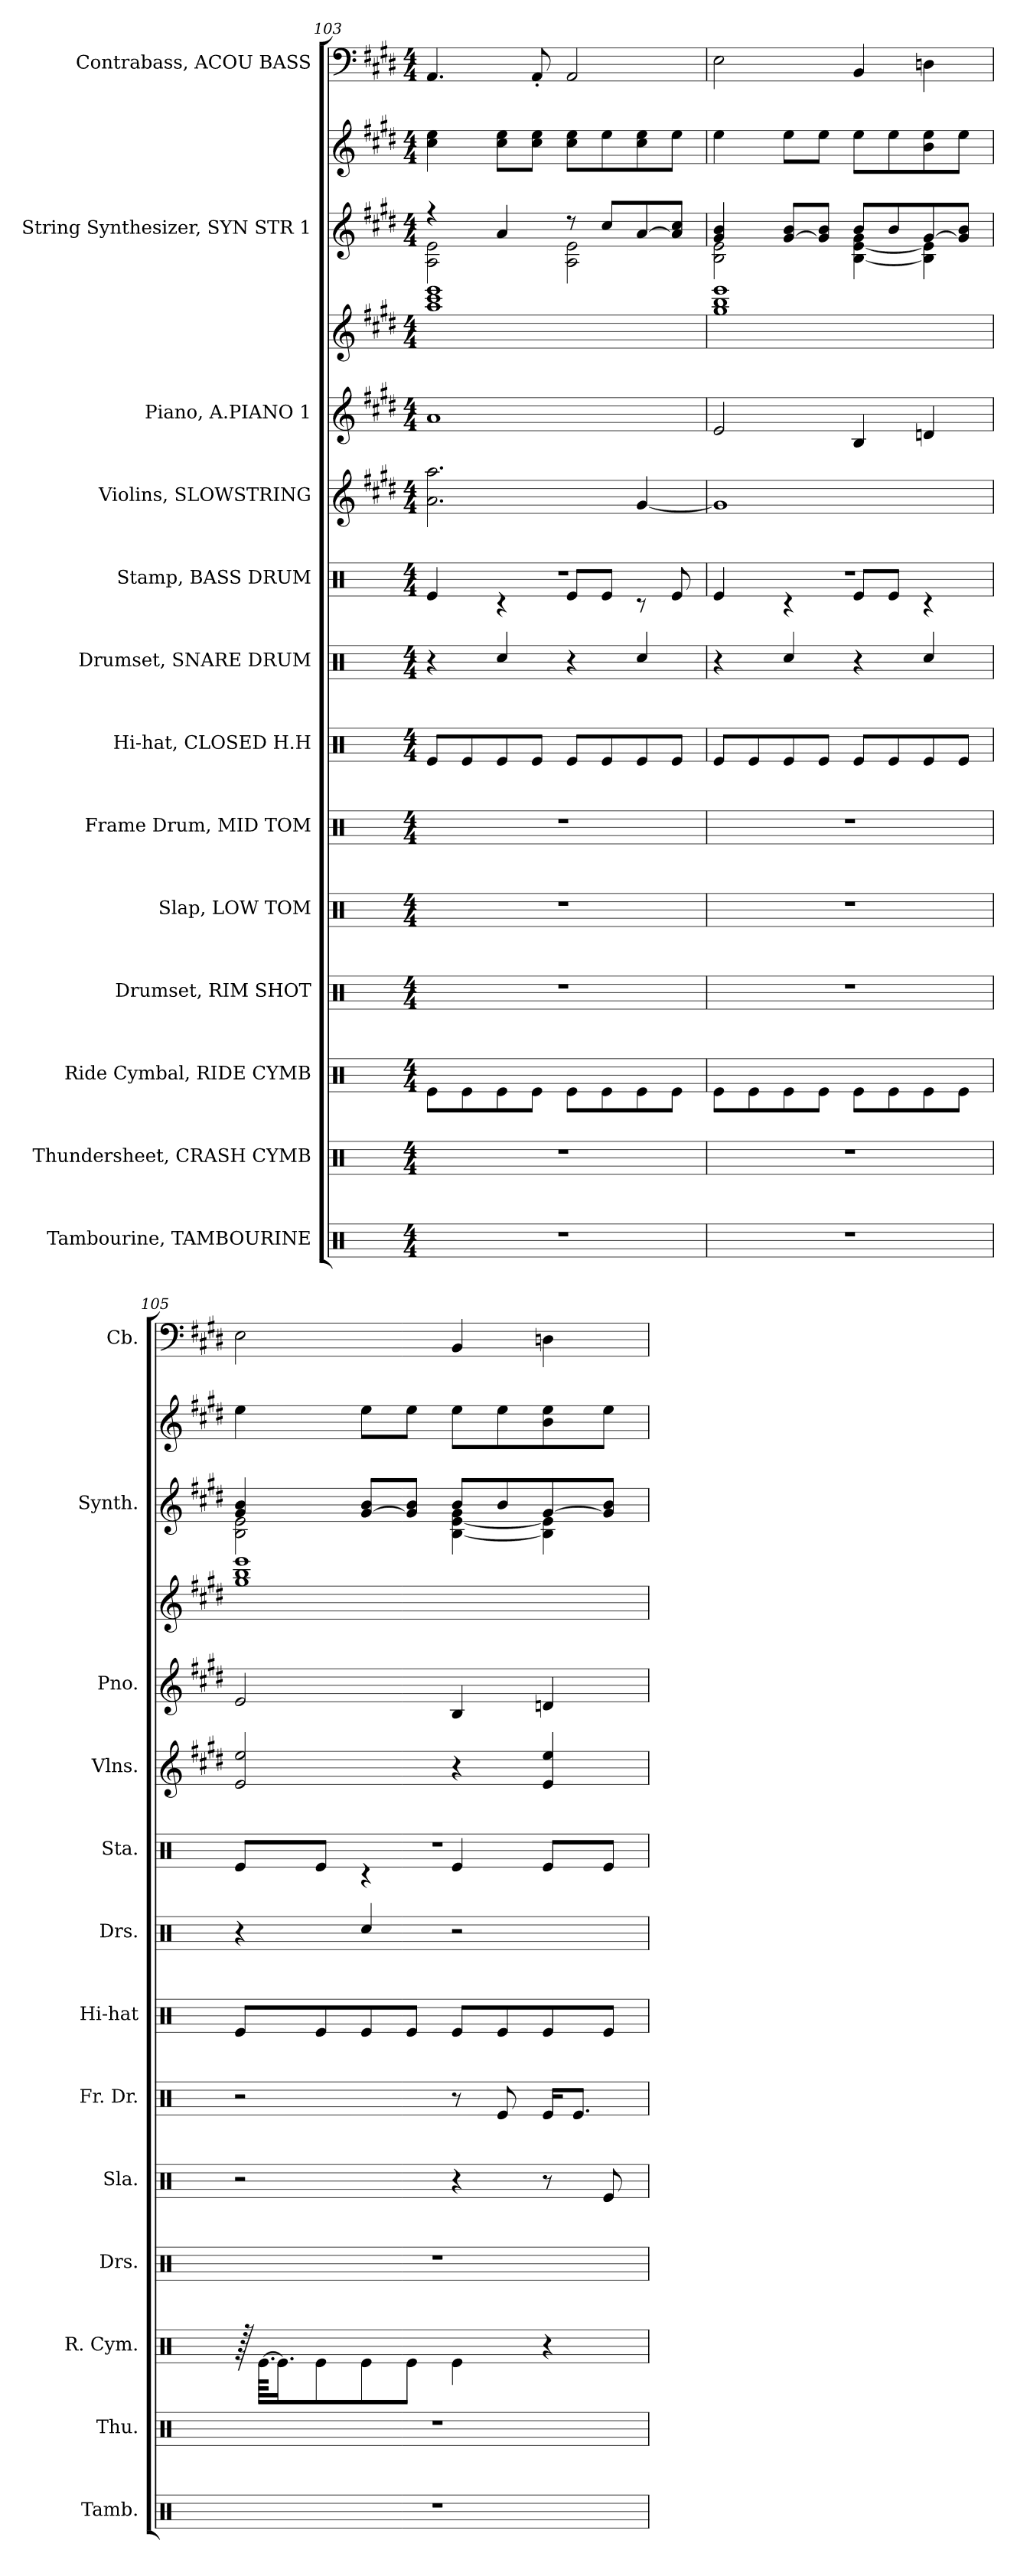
**kern	**kern	**kern	**kern	**kern	**kern	**kern	**kern	**kern	**kern	**kern	**kern	**kern	**kern	**kern
*part13	*part12	*part11	*part10	*part9	*part8	*part7	*part6	*part5	*part4	*part3	*part3	*part2	*part2	*part1
*staff15	*staff14	*staff13	*staff12	*staff11	*staff10	*staff9	*staff8	*staff7	*staff6	*staff5	*staff4	*staff3	*staff2	*staff1
*I"Tambourine, TAMBOURINE	*I"Thundersheet, CRASH CYMB	*I"Ride Cymbal, RIDE CYMB	*I"Drumset, RIM SHOT	*I"Slap, LOW TOM	*I"Frame Drum, MID TOM	*I"Hi-hat, CLOSED H.H	*I"Drumset, SNARE DRUM	*I"Stamp, BASS DRUM	*I"Violins, SLOWSTRING	*I"Piano, A.PIANO 1	*	*I"String Synthesizer, SYN STR 1	*	*I"Contrabass, ACOU BASS
*I'Tamb.	*I'Thu.	*I'R. Cym.	*I'Drs.	*I'Sla.	*I'Fr. Dr.	*I'Hi-hat	*I'Drs.	*I'Sta.	*I'Vlns.	*I'Pno.	*	*I'Synth.	*	*I'Cb.
!!LO:PB:g=z
*clefX	*clefX	*clefX	*clefX	*clefX	*clefX	*clefX	*clefX	*clefX	*clefG2	*clefG2	*clefG2	*clefG2	*clefG2	*clefF4
*	*	*	*	*	*	*	*	*	*	*	*	*	*	*ITrd7c12
*k[]	*k[]	*k[]	*k[]	*k[]	*k[]	*k[]	*k[]	*k[]	*k[f#c#g#d#]	*k[f#c#g#d#]	*k[f#c#g#d#]	*k[f#c#g#d#]	*k[f#c#g#d#]	*k[f#c#g#d#]
*M4/4	*M4/4	*M4/4	*M4/4	*M4/4	*M4/4	*M4/4	*M4/4	*M4/4	*M4/4	*M4/4	*M4/4	*M4/4	*M4/4	*M4/4
=103	=103	=103	=103	=103	=103	=103	=103	=103	=103	=103	=103	=103	=103	=103
*	*	*	*	*	*	*	*	*^	*	*	*	*^	*	*
1r	1r	8Re\L	1r	1r	1r	8Re/L	4r	1r	4Re/	2.a\ 2.aa\	1a	1aa 1ccc# 1eee	4r	2A\ 2e\	4cc#\ 4ee\	4.AAA/
.	.	8Re\	.	.	.	8Re/	.	.	.	.	.	.	.	.	.	.
.	.	8Re\	.	.	.	8Re/	4Rcc/	.	4r	.	.	.	4a/	.	8cc#\ 8ee\L	.
.	.	8Re\J	.	.	.	8Re/J	.	.	.	.	.	.	.	.	8cc#\ 8ee\J	8AAA'/
.	.	8Re\L	.	.	.	8Re/L	4r	.	8Re/L	.	.	.	8r	2A\ 2e\	8cc#\ 8ee\L	2AAA/
.	.	8Re\	.	.	.	8Re/	.	.	8Re/J	.	.	.	8cc#/L	.	8ee\	.
.	.	8Re\	.	.	.	8Re/	4Rcc/	.	8r	[4g#/	.	.	[8a/	.	8cc#\ 8ee\	.
.	.	8Re\J	.	.	.	8Re/J	.	.	8Re/	.	.	.	8a/] 8cc#/J	.	8ee\J	.
=104	=104	=104	=104	=104	=104	=104	=104	=104	=104	=104	=104	=104	=104	=104	=104	=104
1r	1r	8Re\L	1r	1r	1r	8Re/L	4r	1r	4Re/	1g#]	2e/	1gg# 1bb 1eee	4g#/ 4b/	2B\ 2e\	4ee\	2EE\
.	.	8Re\	.	.	.	8Re/	.	.	.	.	.	.	.	.	.	.
.	.	8Re\	.	.	.	8Re/	4Rcc/	.	4r	.	.	.	[8g#/ 8b/L	.	8ee\L	.
.	.	8Re\J	.	.	.	8Re/J	.	.	.	.	.	.	8g#/] 8b/J	.	8ee\J	.
.	.	8Re\L	.	.	.	8Re/L	4r	.	8Re/L	.	4B/	.	8b/L	[4B\ [4e\ 4g#\	8ee\L	4BBB/
.	.	8Re\	.	.	.	8Re/	.	.	8Re/J	.	.	.	8b/	.	8ee\	.
.	.	8Re\	.	.	.	8Re/	4Rcc/	.	4r	.	4dn/	.	[8g#/	4B\] 4e\]	8b\ 8ee\	4DDn\
.	.	8Re\J	.	.	.	8Re/J	.	.	.	.	.	.	8g#/] 8b/J	.	8ee\J	.
=105	=105	=105	=105	=105	=105	=105	=105	=105	=105	=105	=105	=105	=105	=105	=105	=105
1r	1r	128r	1r	2r	2r	8Re/L	4r	1r	8Re/L	2e/ 2ee/	2e/	1gg# 1bb 1eee	4g#/ 4b/	2B\ 2e\	4ee\	2EE\
.	.	[64.Re\KKLL	.	.	.	.	.	.	.	.	.	.	.	.	.	.
.	.	16.Re\J]	.	.	.	.	.	.	.	.	.	.	.	.	.	.
.	.	8Re\	.	.	.	8Re/	.	.	8Re/J	.	.	.	.	.	.	.
.	.	8Re\	.	.	.	8Re/	4Rcc/	.	4r	.	.	.	[8g#/ 8b/L	.	8ee\L	.
.	.	8Re\J	.	.	.	8Re/J	.	.	.	.	.	.	8g#/] 8b/J	.	8ee\J	.
.	.	4Re\	.	4r	8r	8Re/L	2r	.	4Re/	4r	4B/	.	8b/L	[4B\ [4e\ 4g#\	8ee\L	4BBB/
.	.	.	.	.	8Re/	8Re/	.	.	.	.	.	.	8b/	.	8ee\	.
.	.	4r	.	8r	16Re/KL	8Re/	.	.	8Re/L	4e/ 4ee/	4dn/	.	[8g#/	4B\] 4e\]	8b\ 8ee\	4DDn\
.	.	.	.	.	8.Re/J	.	.	.	.	.	.	.	.	.	.	.
.	.	.	.	8Re/	.	8Re/J	.	.	8Re/J	.	.	.	8g#/] 8b/J	.	8ee\J	.
*	*	*	*	*	*	*	*	*v	*v	*	*	*	*v	*v	*	*
=	=	=	=	=	=	=	=	=	=	=	=	=	=	=
*-	*-	*-	*-	*-	*-	*-	*-	*-	*-	*-	*-	*-	*-	*-
